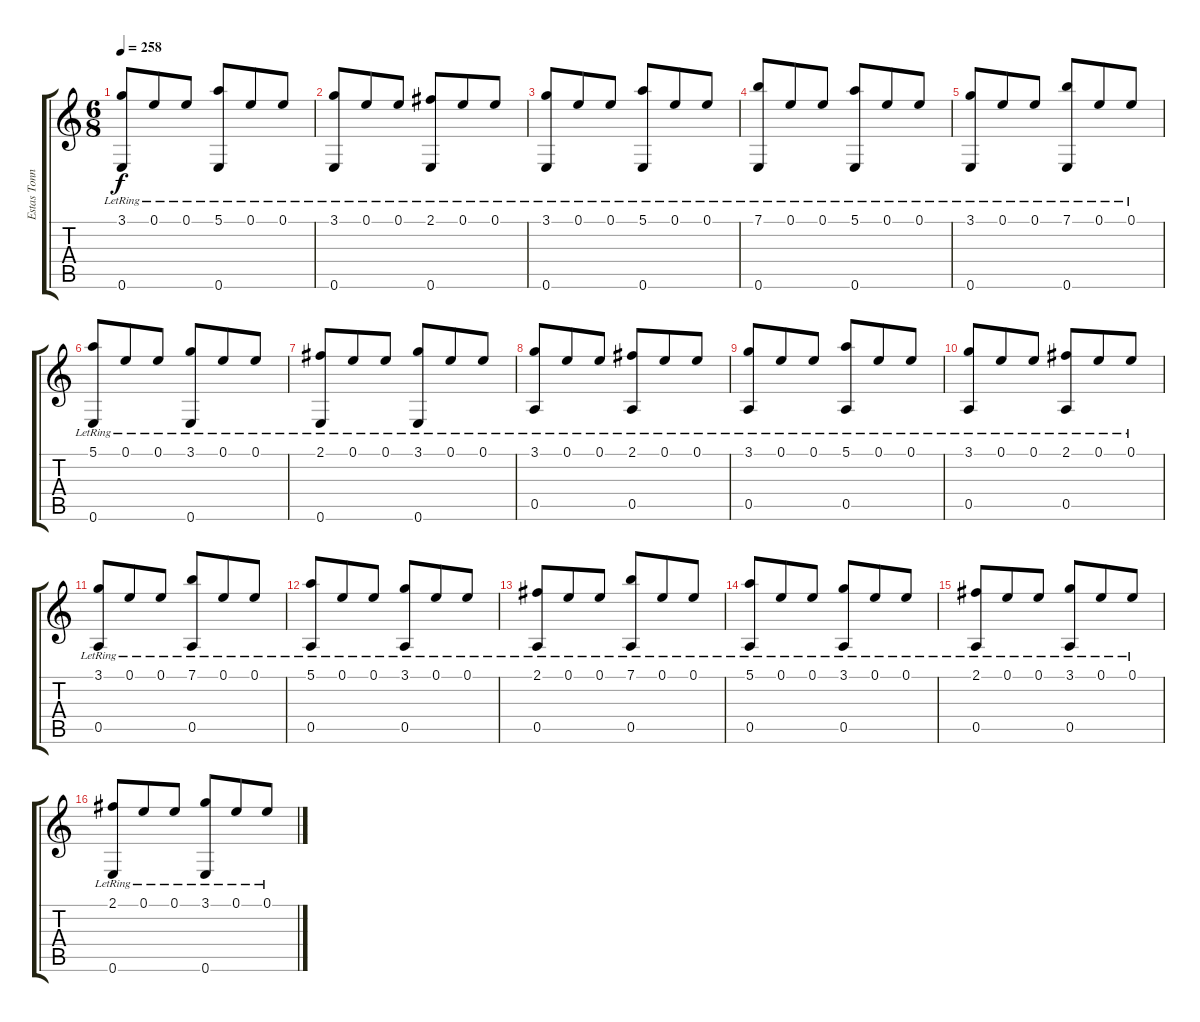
\track ("Estas Tonne" "Estas Tonn") {instrument acousticguitarnylon}
\staff {score tabs}
\tuning (E4 B3 G3 D3 A2 E2) {hide}
\ts (6 8)
\tempo 258
\clef g2
\ks c
(3.1{lr} 0.6{lr}).8{dy f} 0.1{lr}.8 0.1{lr}.8 (5.1{lr} 0.6{lr}).8 0.1{lr}.8 0.1{lr}.8 |
(3.1{lr} 0.6{lr}).8 0.1{lr}.8 0.1{lr}.8 (2.1{lr} 0.6{lr}).8 0.1{lr}.8 0.1{lr}.8 |
(3.1{lr} 0.6{lr}).8 0.1{lr}.8 0.1{lr}.8 (5.1{lr} 0.6{lr}).8 0.1{lr}.8 0.1{lr}.8 |
(7.1{lr} 0.6{lr}).8 0.1{lr}.8 0.1{lr}.8 (5.1{lr} 0.6{lr}).8 0.1{lr}.8 0.1{lr}.8 |
(3.1{lr} 0.6{lr}).8 0.1{lr}.8 0.1{lr}.8 (7.1{lr} 0.6{lr}).8 0.1{lr}.8 0.1{lr}.8 |
(5.1{lr} 0.6{lr}).8 0.1{lr}.8 0.1{lr}.8 (3.1{lr} 0.6{lr}).8 0.1{lr}.8 0.1{lr}.8 |
(2.1{lr} 0.6{lr}).8 0.1{lr}.8 0.1{lr}.8 (3.1{lr} 0.6{lr}).8 0.1{lr}.8 0.1{lr}.8 |
(3.1{lr} 0.5{lr}).8 0.1{lr}.8 0.1{lr}.8 (2.1{lr} 0.5{lr}).8 0.1{lr}.8 0.1{lr}.8 |
(3.1{lr} 0.5{lr}).8 0.1{lr}.8 0.1{lr}.8 (5.1{lr} 0.5{lr}).8 0.1{lr}.8 0.1{lr}.8 |
(3.1{lr} 0.5{lr}).8 0.1{lr}.8 0.1{lr}.8 (2.1{lr} 0.5{lr}).8 0.1{lr}.8 0.1{lr}.8 |
(3.1{lr} 0.5{lr}).8 0.1{lr}.8 0.1{lr}.8 (7.1{lr} 0.5{lr}).8 0.1{lr}.8 0.1{lr}.8 |
(5.1{lr} 0.5{lr}).8 0.1{lr}.8 0.1{lr}.8 (3.1{lr} 0.5{lr}).8 0.1{lr}.8 0.1{lr}.8 |
(2.1{lr} 0.5{lr}).8 0.1{lr}.8 0.1{lr}.8 (7.1{lr} 0.5{lr}).8 0.1{lr}.8 0.1{lr}.8 |
(5.1{lr} 0.5{lr}).8 0.1{lr}.8 0.1{lr}.8 (3.1{lr} 0.5{lr}).8 0.1{lr}.8 0.1{lr}.8 |
(2.1{lr} 0.5{lr}).8 0.1{lr}.8 0.1{lr}.8 (3.1{lr} 0.5{lr}).8 0.1{lr}.8 0.1{lr}.8 |
(2.1{lr} 0.6{lr}).8 0.1{lr}.8 0.1{lr}.8 (3.1{lr} 0.6{lr}).8 0.1{lr}.8 0.1{lr}.8
